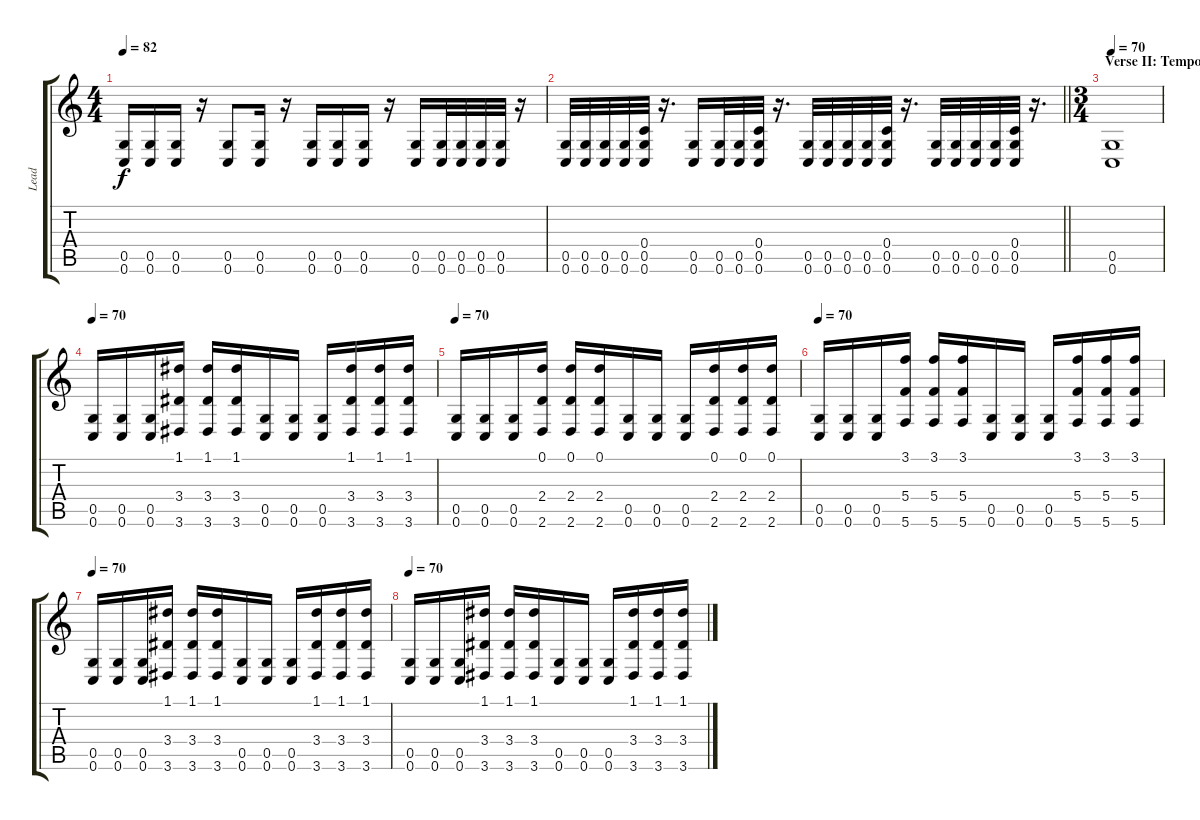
\track ("Lead" "Lead") {instrument distortionguitar}
\staff {score tabs}
\tuning (D4 A3 F3 C3 G2 C2) {hide}
\ts (4 4)
\tempo 82
\clef g2
\ks c
(0.5 0.6).16{dy f} (0.5 0.6).16 (0.5 0.6).16 r.16 (0.5 0.6).8 (0.5 0.6).16 r.16 (0.5 0.6).16 (0.5 0.6).16 (0.5 0.6).16 r.16 (0.5 0.6).16 (0.5 0.6).32 (0.5 0.6).32 (0.5 0.6).32 (0.5 0.6).32 r.16 |
\barLineRight lightlight
(0.5 0.6).32 (0.5 0.6).32 (0.5 0.6).32 (0.5 0.6).32 (0.4 0.5 0.6).32 r.16{d} (0.5 0.6).16 (0.5 0.6).32 (0.5 0.6).32 (0.4 0.5 0.6).32 r.16{d} (0.5 0.6).32 (0.5 0.6).32 (0.5 0.6).32 (0.5 0.6).32 (0.4 0.5 0.6).32 r.16{d} (0.5 0.6).32 (0.5 0.6).32 (0.5 0.6).32 (0.5 0.6).32 (0.4 0.5 0.6).32 r.16{d} |
\ts (3 4)
\section ("" "Verse II: Tempo: 70")
\tempo 70
(0.5 0.6).1 |
\tempo 70
(0.5 0.6).16 (0.5 0.6).16 (0.5 0.6).16 (1.1 3.4 3.6).16 (1.1 3.4 3.6).16 (1.1 3.4 3.6).16 (0.5 0.6).16 (0.5 0.6).16 (0.5 0.6).16 (1.1 3.4 3.6).16 (1.1 3.4 3.6).16 (1.1 3.4 3.6).16 |
\tempo 70
(0.5 0.6).16 (0.5 0.6).16 (0.5 0.6).16 (0.1 2.4 2.6).16 (0.1 2.4 2.6).16 (0.1 2.4 2.6).16 (0.5 0.6).16 (0.5 0.6).16 (0.5 0.6).16 (0.1 2.4 2.6).16 (0.1 2.4 2.6).16 (0.1 2.4 2.6).16 |
\tempo 70
(0.5 0.6).16 (0.5 0.6).16 (0.5 0.6).16 (3.1 5.4 5.6).16 (3.1 5.4 5.6).16 (3.1 5.4 5.6).16 (0.5 0.6).16 (0.5 0.6).16 (0.5 0.6).16 (3.1 5.4 5.6).16 (3.1 5.4 5.6).16 (3.1 5.4 5.6).16 |
\tempo 70
(0.5 0.6).16 (0.5 0.6).16 (0.5 0.6).16 (1.1 3.4 3.6).16 (1.1 3.4 3.6).16 (1.1 3.4 3.6).16 (0.5 0.6).16 (0.5 0.6).16 (0.5 0.6).16 (1.1 3.4 3.6).16 (1.1 3.4 3.6).16 (1.1 3.4 3.6).16 |
\tempo 70
(0.5 0.6).16 (0.5 0.6).16 (0.5 0.6).16 (1.1 3.4 3.6).16 (1.1 3.4 3.6).16 (1.1 3.4 3.6).16 (0.5 0.6).16 (0.5 0.6).16 (0.5 0.6).16 (1.1 3.4 3.6).16 (1.1 3.4 3.6).16 (1.1 3.4 3.6).16
